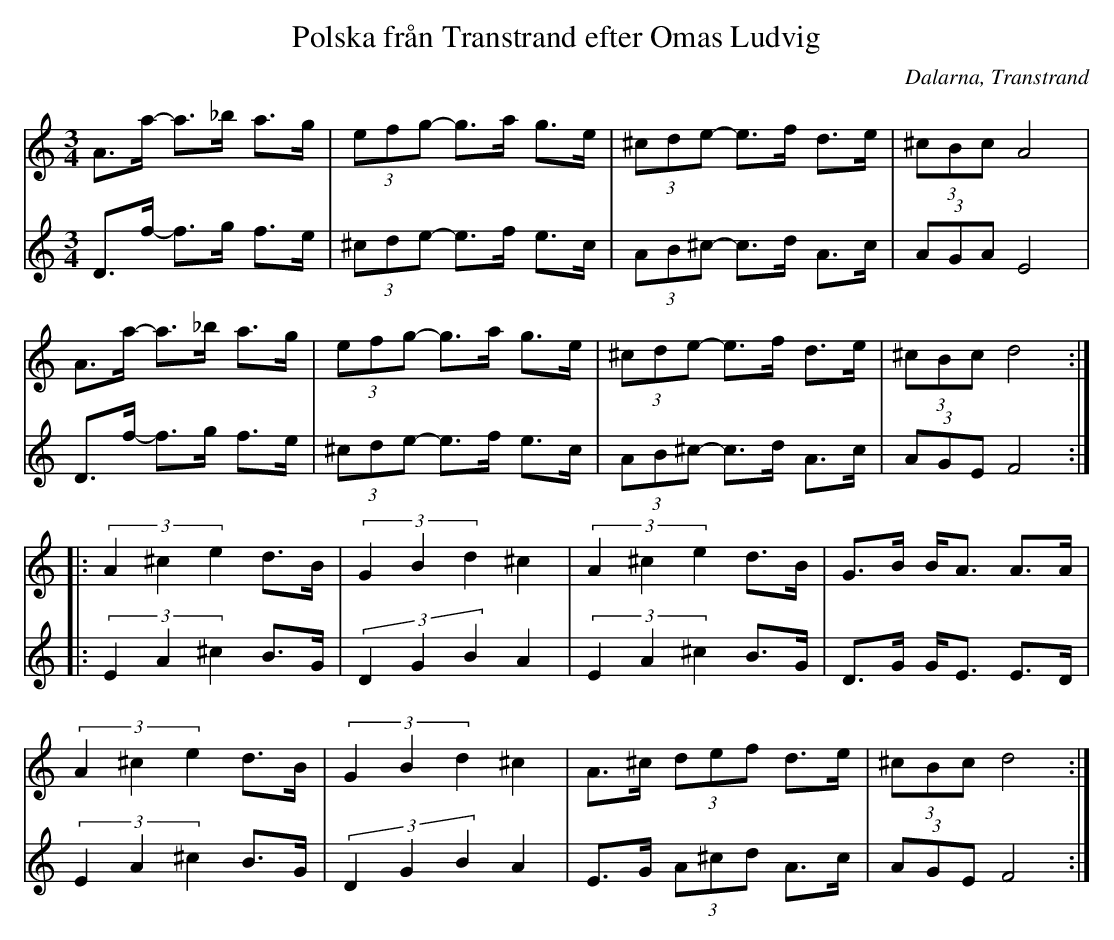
X:1
T:Polska från Transtrand efter Omas Ludvig
O:Dalarna, Transtrand
M:3/4
L:1/8
V:1
V:2
K:Ddor
V:1
A>a- a>_b a>g | (3efg- g>a g>e | (3^cde- e>f d>e | (3^cBc A4 |
V:2
D>f- f>g f>e | (3^cde- e>f e>c | (3AB^c- c>d A>c | (3AGA E4 |
V:1
A>a- a>_b a>g | (3efg- g>a g>e | (3^cde- e>f d>e | (3^cBc d4 :|
V:2
D>f- f>g f>e | (3^cde- e>f e>c | (3AB^c- c>d A>c | (3AGE F4 :|
V:1
|: (3A2^c2e2 d>B | (3G2B2d2 ^c2 | (3A2^c2e2 d>B | G>B B<A A>A |
V:2
|: (3E2A2^c2 B>G | (3D2G2B2 A2 | (3E2A2^c2 B>G | D>G G<E E>D |
V:1
(3A2^c2e2 d>B | (3G2B2d2 ^c2 | A>^c (3def d>e | (3^cBc d4 :|
V:2
(3E2A2^c2 B>G | (3D2G2B2 A2 | E>G (3A^cd A>c | (3AGE F4 :|
